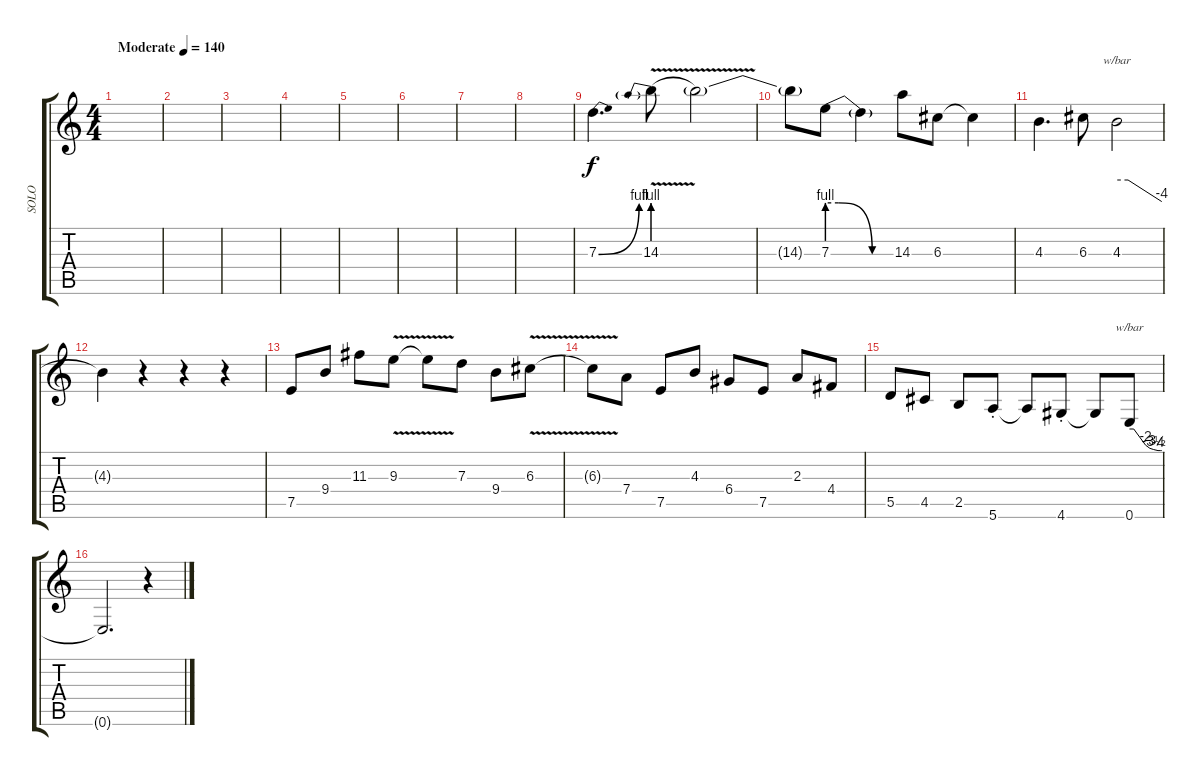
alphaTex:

\track ("SOLO" "SOLO") {instrument distortionguitar}
\staff {score tabs}
\tuning (E4 B3 G3 D3 A2 E2) {hide}
\ts (4 4)
\tempo (140 "Moderate")
\clef g2
\ks c
|
|
|
|
|
|
|
|
7.3{be (bend 0 0 60 4)}.4{d} 14.3{be (prebend 0 4 60 4) v}.8 14.3{t}.2 |
14.3{t}.8 7.3{be (custom 0 4 10 4 40 0 60 0)}.8 7.3{t}.4 14.3.8 6.3.8 6.3{t}.4 |
4.3.4{d} 6.3.8 4.3.2{tbe (custom default 0 0 15 0 60 -16)} |
4.3{t}.4 r.4 r.4 r.4 |
7.5.8 9.4.8 11.3.8 9.3{v}.8 9.3{t}.8 7.3.8 9.4.8 6.3{v}.8 |
6.3{t}.8 7.4.8 7.5.8 4.3.8 6.4.8 7.5.8 2.3.8 4.4.8 |
5.5.8 4.5.8 2.5.8 5.6{st}.8 5.6{t}.8 4.6{st}.8 4.6{t}.8 0.6.8{tbe (custom default 0 0 8 0 30 -8 38 -12 45 -14 53 -16 58 -16 60 -16)} |
0.6{t}.2{d} r.4
